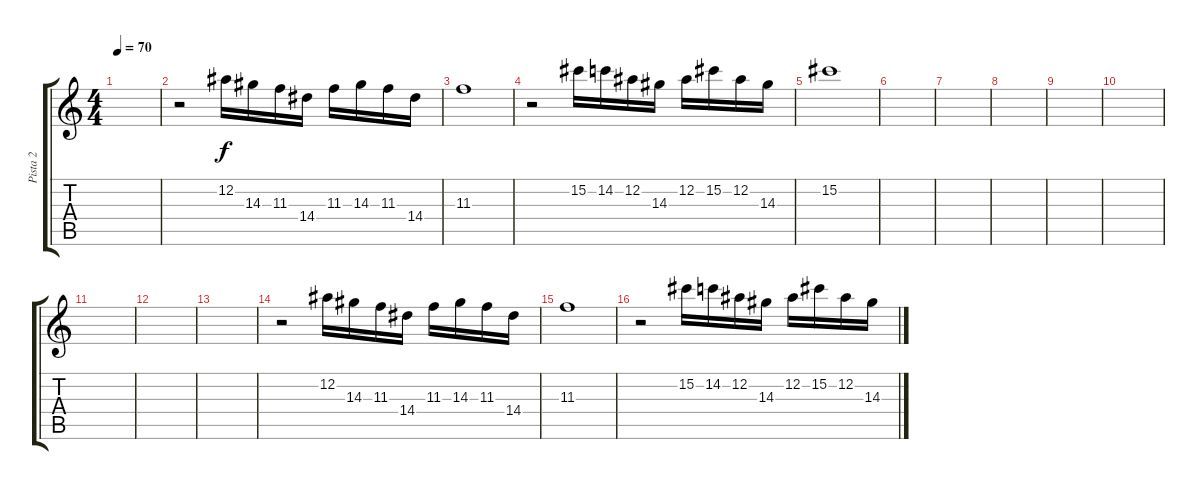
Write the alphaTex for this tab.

\track ("Pista 2" "Pista 2") {instrument acousticguitarsteel}
\staff {score tabs}
\tuning (Eb4 Bb3 Gb3 Db3 Ab2 Eb2) {hide}
\ts (4 4)
\tempo 70
\clef g2
\ks c
|
r.2 12.2.16 14.3.16 11.3.16 14.4.16 11.3.16 14.3.16 11.3.16 14.4.16 |
11.3.1 |
r.2 15.2.16 14.2.16 12.2.16 14.3.16 12.2.16 15.2.16 12.2.16 14.3.16 |
15.2.1 |
|
|
|
|
|
|
|
|
r.2 12.2.16 14.3.16 11.3.16 14.4.16 11.3.16 14.3.16 11.3.16 14.4.16 |
11.3.1 |
r.2 15.2.16 14.2.16 12.2.16 14.3.16 12.2.16 15.2.16 12.2.16 14.3.16
